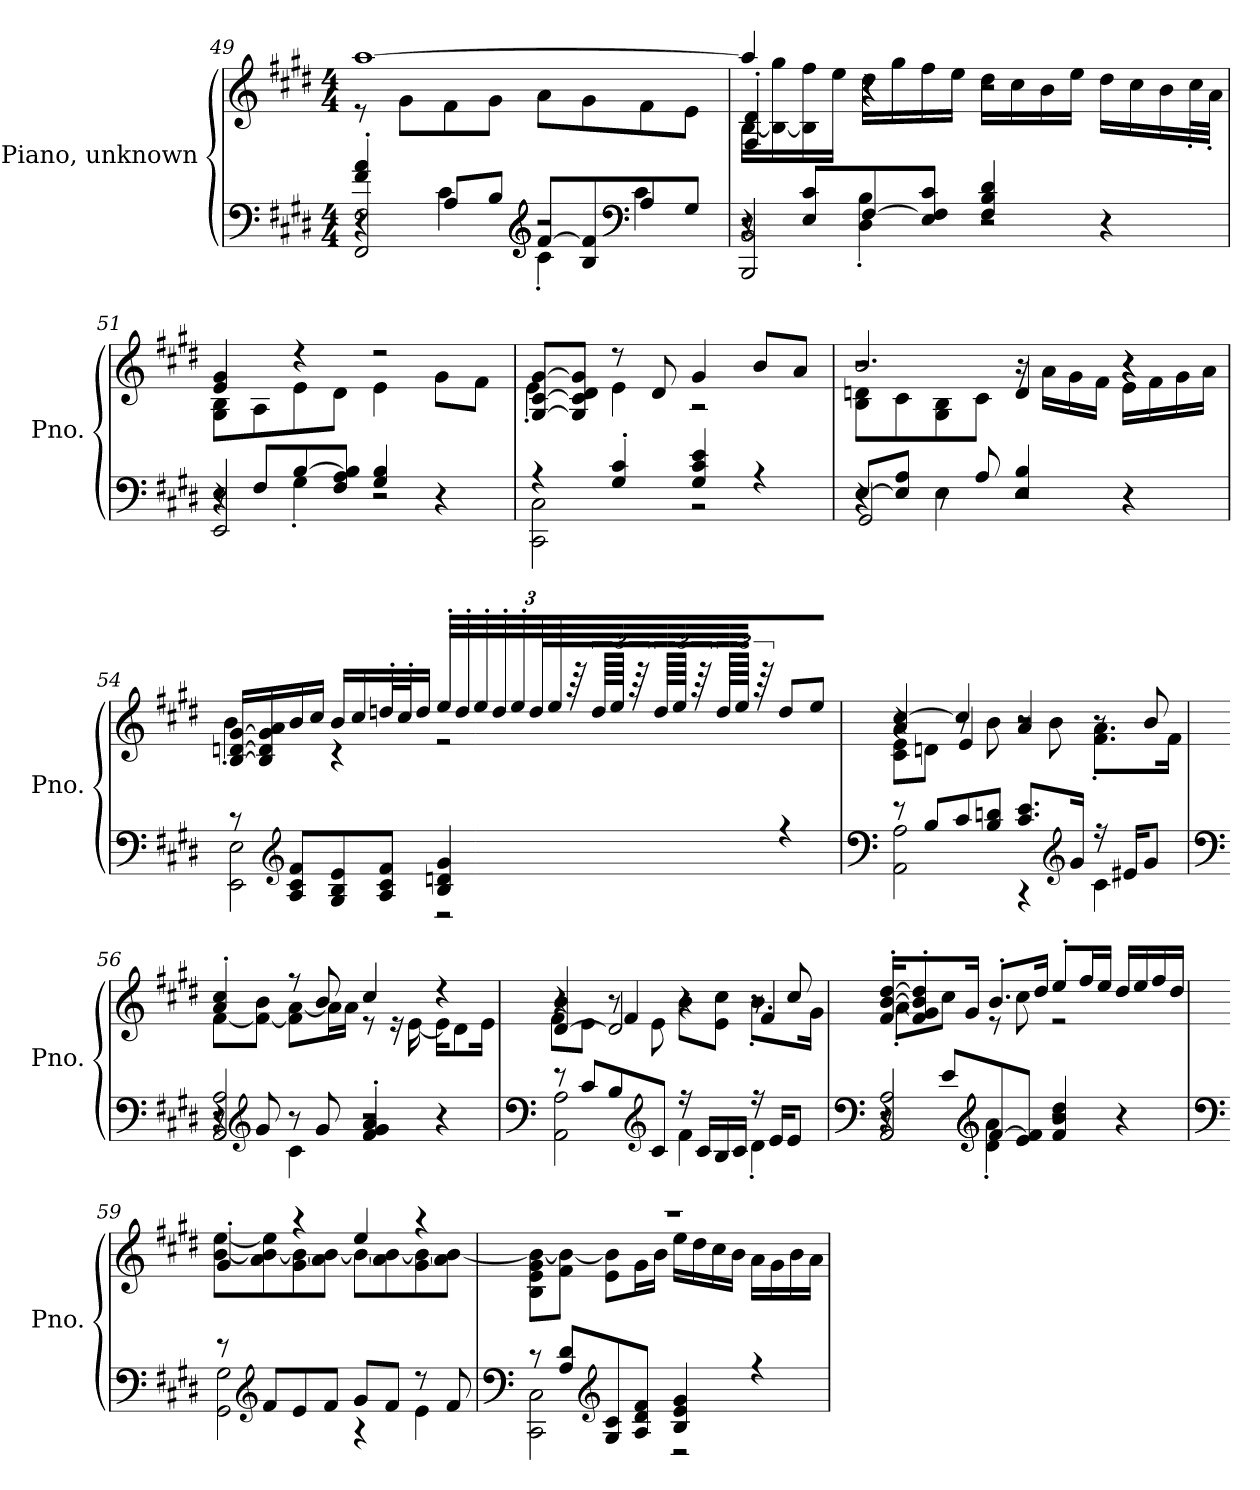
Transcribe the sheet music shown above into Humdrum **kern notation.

**kern	**kern
*part1	*part1
*staff2	*staff1
*I"Piano, unknown	*
*I'Pno.	*
*clefF4	*clefG2
*k[f#c#g#d#]	*k[f#c#g#d#]
*M4/4	*M4/4
=49	=49
*^	*^
*	*^	*	*
4f#/' 4a/'	4r	2FF#/ 2F#/	[1aa	8r
.	.	.	.	8g#\L
8A/L	4c#\	.	.	8f#\
8B/J	.	.	.	8g#\J
*clefG2	*	*	*	*
[8f#/L	4c#'\	2r	.	8a\L
8B/ 8f#/]	.	.	.	8g#\
*clefF4	*	*	*	*
8A/	4c#\	.	.	8f#\
8G#/J	.	.	.	8e\J
!!LO:PB:g=z
=50	=50	=50	=50	=50
*	*	*	*	*^
8r	4r	2BBB/ 2BB/	4aa/]	[16B\LL	4F#/' 4d#/'
.	.	.	.	16B\_ 16gg#\	.
8E/ 8c#/L	.	.	.	16B\] 16ff#\	.
.	.	.	.	16ee\JJ	.
[8F#/	4D#\' 4B\'	.	4r	16dd#\LL	4r
.	.	.	.	16gg#\	.
8E/ 8F#/] 8c#/J	.	.	.	16ff#\	.
.	.	.	.	16ee\JJ	.
4F#/ 4B/ 4d#/	2r	2r	2r	16dd#\LL	2r
.	.	.	.	16cc#\	.
.	.	.	.	16b\	.
.	.	.	.	16ee\JJ	.
4r	.	.	.	16dd#\LL	.
.	.	.	.	16cc#\	.
.	.	.	.	16b\	.
.	.	.	.	32cc#'\L	.
.	.	.	.	32a'\JJJ	.
*	*	*	*	*v	*v
=51	=51	=51	=51	=51
8r	4r	2EE/ 2E/	4e/ 4g#/	8G#\ 8B\L
8F#/L	.	.	.	8A\
[8B/	4G#'\	.	4r	8e\
8F#/ 8A/ 8B/]J	.	.	.	8d#\J
4G#/ 4B/	2r	2r	2r	4e\
4r	.	.	.	8g#\L
.	.	.	.	8f#\J
*	*v	*v	*	*
=52	=52	=52	=52
4r	2CC#\ 2C#\	[8G#/ [8c#/ [8g#/L	4e'\
.	.	8G#/] 8c#/] 8d#/ 8g#/]J	.
4G#/' 4c#/'	.	8r	4e\
.	.	8d#/	.
4G#/ 4c#/ 4e/	2r	4g#/	2r
4r	.	8b/L	.
.	.	8a/J	.
!!LO:LB:g=z
=53	=53	=53	=53
*	*^	*	*^
[8E/L	4r	2GG#/	2.b/	8B\ 8dn\L	2r
8E/] 8A/J	.	.	.	8c#\	.
8r	4E\	.	.	8G#\ 8B\	.
8A/	.	.	.	8c#\J	.
4E/ 4B/	2r	2r	.	16r	4d/
.	.	.	.	16a\LL	.
.	.	.	.	16g#\	.
.	.	.	.	16f#\JJ	.
4r	.	.	4r	16e\LL	4r
.	.	.	.	16f#\	.
.	.	.	.	16g#\	.
.	.	.	.	16a\JJ	.
*	*v	*v	*	*	*
*	*	*	*v	*v
!!LO:LB:g=z
=54	=54	=54	=54
8r	2EE\ 2E\	[16B/ [16dn/ [16g#/LL	4b'\
.	.	16B/] 16d/] 16g#/] 16a/	.
*clefG2	*	*	*
8A/ 8c#/ 8f#/L	.	16b/	.
.	.	16cc#/JJ	.
8G#/ 8B/ 8e/	.	16b/LL	4r
.	.	16cc#/	.
8A/ 8c#/ 8f#/J	.	32ddn'/L	.
.	.	32cc#'/J	.
.	.	16dd/JJ	.
4B/ 4dn/ 4g#/	2r	32ee'/LLL	2r
.	.	32dd'/	.
*	*	*Xbrackettup	*
.	.	48ee'/	.
.	.	48dd'/	.
.	.	48ee'/	.
*	*	*brackettup	*
.	.	96dd/L	.
.	.	96ee/JJJJ	.
.	.	96r	.
.	.	96dd/LLLL	.
.	.	96ee/JJJJ	.
.	.	96r	.
.	.	96dd/LLLL	.
.	.	96ee/JJJJ	.
.	.	96r	.
.	.	96dd/LLLL	.
.	.	96ee/JJJJ	.
.	.	96r	.
4r	.	8dd/L	.
.	.	8ee/J	.
*	*	*v	*v
!!LO:LB:g=z
=55	=55	=55
*clefF4	*	*
*	*	*^
*	*	*	*^
8r	2AA\ 2A\	4a/ [4cc#/	8c#\ 8e\L	4r
8B/L	.	.	8dn\J	.
8c#/	.	4cc#/]	8r	4e/
8B/ 8dn/J	.	.	8b\	.
8.c#/ 8.e/L	4r	4a/	8r	2r
.	.	.	8b\	.
*clefG2	*	*	*	*
16g#/Jk	.	.	.	.
16r	4c#\	8r	8.f#\' 8.a\'L	.
16e#X/KL	.	.	.	.
8g#/J	.	8b/	.	.
.	.	.	16f#\Jk	.
*v	*v	*	*	*
*	*v	*v	*v
=56	=56
*clefF4	*
*^	*^
*	*^	*	*
8r	4r	2AA/ 2A/	4a/' 4cc#/'	[8f#\L
*clefG2	*	*	*	*
8g#/	.	.	.	8f#\_ 8b\J
8r	4c#\	.	8r	8f#\] [8a\L
8g#/	.	.	8b/	16a\L]
.	.	.	.	16a\JJ
4f#/' 4g#/' 4a/'	2r	2r	4cc#/	8r
.	.	.	.	16r
.	.	.	.	[16e\
4r	.	.	4r	16e\KL]
.	.	.	.	8d#\
.	.	.	.	16e\Jk
*v	*v	*v	*	*
*	*v	*v
!!LO:LB:g=z
=57	=57
*clefF4	*
*^	*^
*	*	*	*^
8r	2AA\ 2A\	[4d#/ 4b/	8f#\L	4r
8c#/L	.	.	8e\J	.
8B/	.	2d#/]	8r	4f#/
*clefG2	*	*	*	*
8c#/J	.	.	8e\	.
16r	4f#\	.	8b\L	4r
16c#/LL	.	.	.	.
16B/	.	.	8e\ 8cc#\J	.
16c#/JJ	.	.	.	.
16r	4d#'\	8r	8.b'\L	4f#/
16e/KL	.	.	.	.
8e/J	.	8cc#/	.	.
.	.	.	16g#\Jk	.
*v	*v	*	*	*
*	*v	*v	*v
=58	=58
*clefF4	*
*^	*^
*	*^	*	*
8r	4r	2AA/ 2A/	[16f#/' [16b/' [16dd#/'KL	8a'\L
.	.	.	8f#/]' 8g#/' 8b/]' 8dd#/]'	.
8e/L	.	.	.	8cc#\J
.	.	.	16g#/Jk	.
*clefG2	*	*	*	*
[8f#/	4d#\' 4a\'	.	8.b'/L	8r
8e/ 8f#/]J	.	.	.	8cc#\
.	.	.	16dd#/Jk	.
4f#/ 4b/ 4dd#/	2r	2r	8ee'/L	2r
.	.	.	16ff#/L	.
.	.	.	16ee/JJ	.
4r	.	.	16dd#/LL	.
.	.	.	16ee/	.
.	.	.	16ff#/	.
.	.	.	16dd#/JJ	.
*v	*v	*v	*	*
!!LO:LB:g=z	!!
=59	=59	=59
*clefF4	*	*
*^	*	*
8r	2GG#\ 2G#\	4g#'/	[8b\ [8ee\L
*clefG2	*	*	*
8f#/L	.	.	8a\ 8b\_ 8ee\]
8e/	.	4r	8g#\ 8b\_
8f#/J	.	.	8a\ 8b\_J
8g#/L	4r	4ee/	8b\L_
8f#/J	.	.	8a\ 8b\_
8r	4e\	4r	8g#\ 8b\_
8f#/	.	.	8a\ 8b\_J
=60	=60	=60	=60
*clefF4	*	*	*
8r	2CC#\ 2C#\	1r	8B\ 8e\ 8g#\ 8b\_L
8A/ 8d#/L	.	.	8f#\ 8b\_J
*clefG2	*	*	*
8G#/ 8c#/	.	.	8e\ 8b\]L
8A/ 8d#/ 8f#/J	.	.	16g#\L
.	.	.	16b\JJ
4B/ 4e/ 4g#/	2r	.	16ee\LL
.	.	.	16dd#\
.	.	.	16cc#\
.	.	.	16b\JJ
4r	.	.	16a\LL
.	.	.	16g#\
.	.	.	16b\
.	.	.	16a\JJ
*v	*v	*	*
*	*v	*v
=	=
*-	*-
